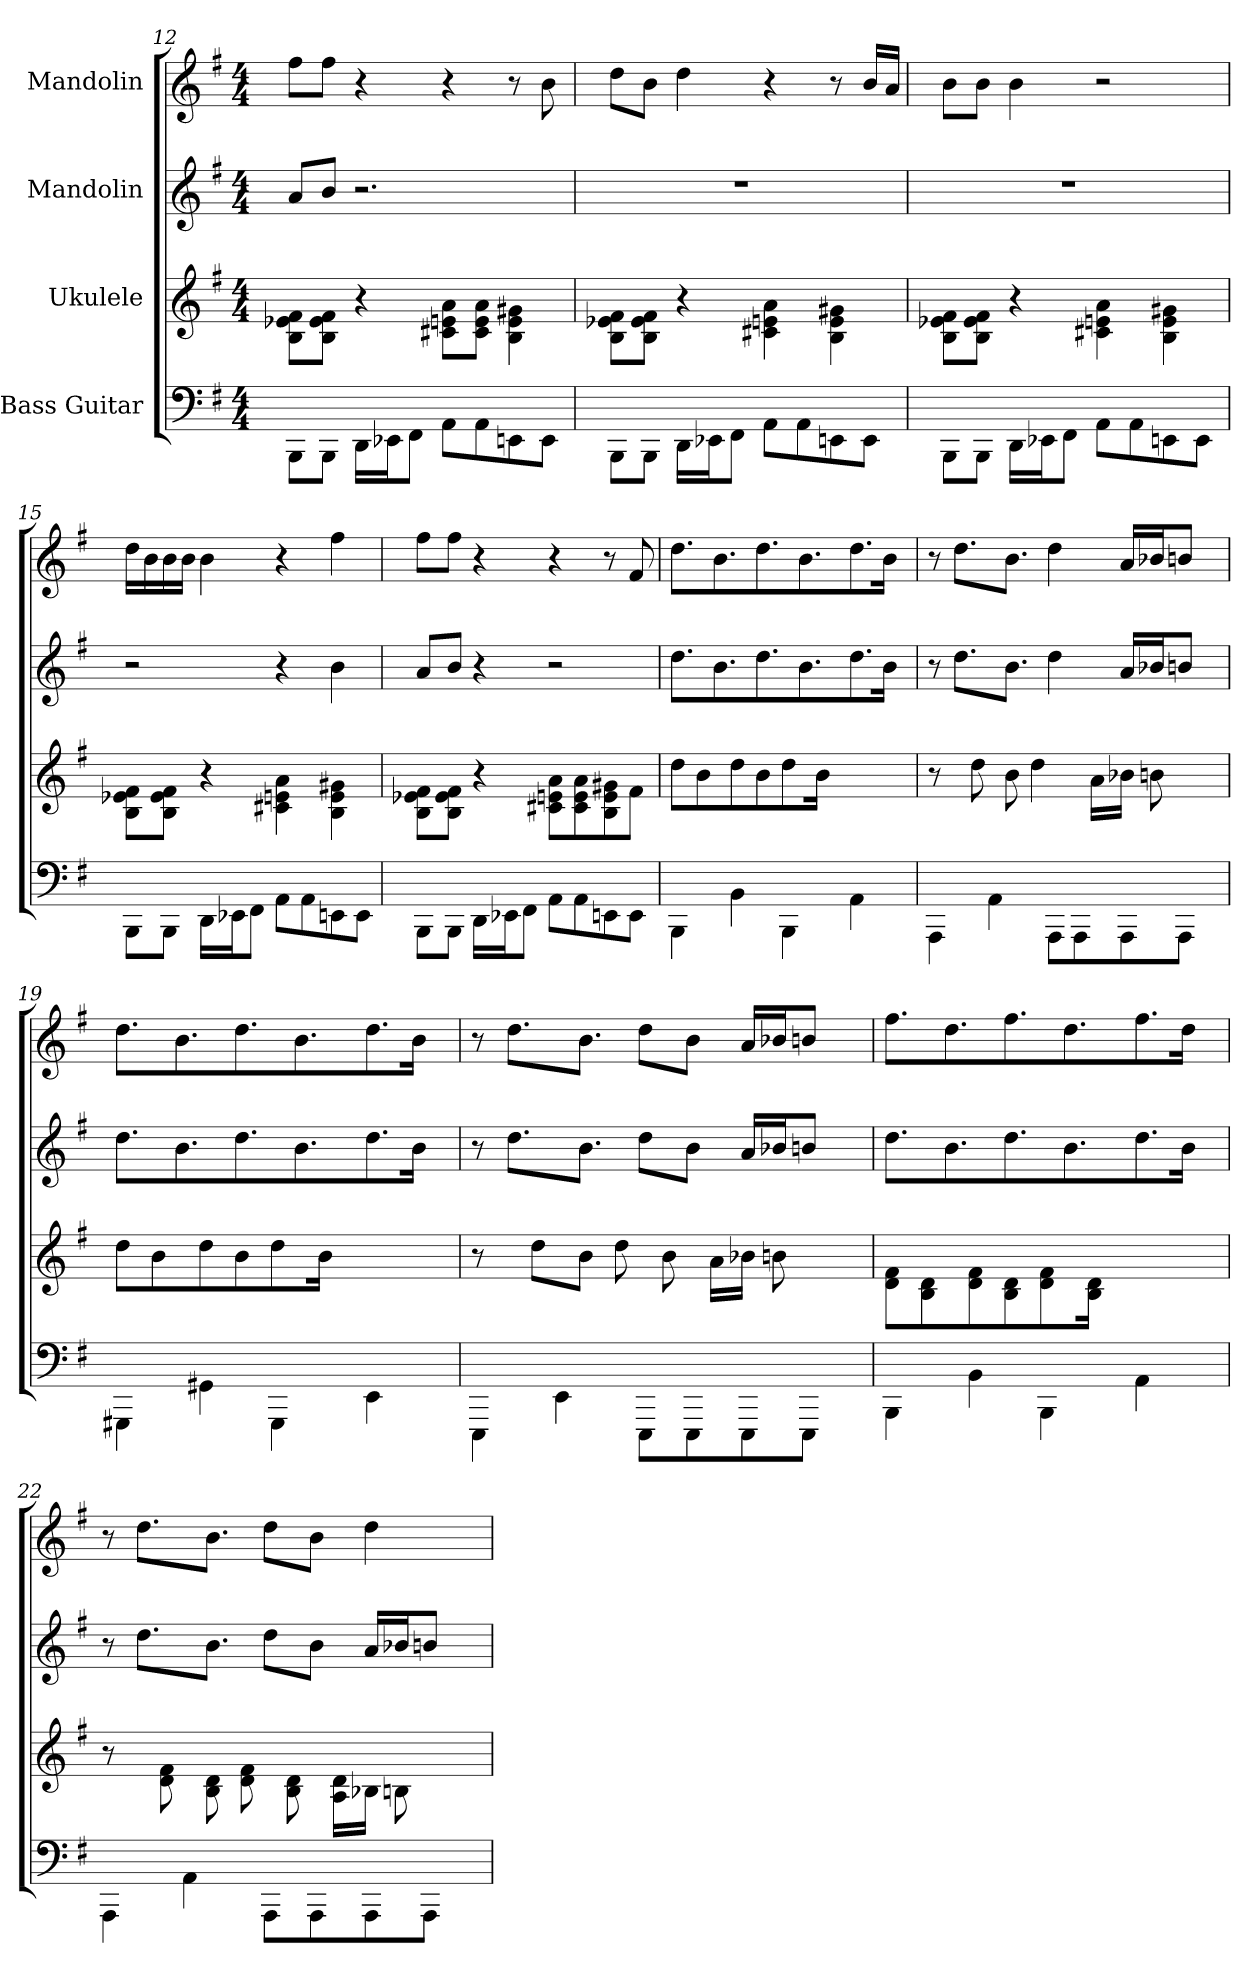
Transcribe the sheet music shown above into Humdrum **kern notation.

**kern	**kern	**kern	**kern
*part4	*part3	*part2	*part1
*staff4	*staff3	*staff2	*staff1
*I"Bass Guitar	*I"Ukulele	*I"Mandolin	*I"Mandolin
*	*	*clefG2	*clefG2
*k[f#]	*k[f#]	*k[f#]	*k[f#]
*G:	*G:	*G:	*G:
*M4/4	*M4/4	*M4/4	*M4/4
=12	=12	=12	=12
8BBBi\L	8Bj\ 8e-j\ 8f#j\L	8aZ/L	8ff#V\L
8BBBi\J	8Bj\ 8e-j\ 8f#j\J	8bZ/J	8ff#V\J
16DDi\LL	4r	2.r	4r
16EE-i\J	.	.	.
8FF#i\J	.	.	.
8AAi\L	8c#j\ 8ej\ 8aj\L	.	4r
8AAi\	8c#j\ 8ej\ 8aj\J	.	.
8EEi\	4Bj\ 4ej\ 4g#j\	.	8r
8EEi\J	.	.	8bV\
!!LO:LB:g=z
=13	=13	=13	=13
8BBBi\L	8Bj\ 8e-j\ 8f#j\L	1r	8ddV\L
8BBBi\J	8Bj\ 8e-j\ 8f#j\J	.	8bV\J
16DDi\LL	4r	.	4ddV\
16EE-i\J	.	.	.
8FF#i\J	.	.	.
8AAi\L	4c#j\ 4ej\ 4aj\	.	4r
8AAi\	.	.	.
8EEi\	4Bj\ 4ej\ 4g#j\	.	8r
8EEi\J	.	.	16bV/LL
.	.	.	16aV/JJ
=14	=14	=14	=14
8BBBi\L	8Bj\ 8e-j\ 8f#j\L	1r	8bV\L
8BBBi\J	8Bj\ 8e-j\ 8f#j\J	.	8bV\J
16DDi\LL	4r	.	4bV\
16EE-i\J	.	.	.
8FF#i\J	.	.	.
8AAi\L	4c#j\ 4ej\ 4aj\	.	2r
8AAi\	.	.	.
8EEi\	4Bj\ 4ej\ 4g#j\	.	.
8EEi\J	.	.	.
=15	=15	=15	=15
8BBBi\L	8Bj\ 8e-j\ 8f#j\L	2r	16ddV\LL
.	.	.	16bV\
8BBBi\J	8Bj\ 8e-j\ 8f#j\J	.	16bV\
.	.	.	16bV\JJ
16DDi\LL	4r	.	4bV\
16EE-i\J	.	.	.
8FF#i\J	.	.	.
8AAi\L	4c#j\ 4ej\ 4aj\	4r	4r
8AAi\	.	.	.
8EEi\	4Bj\ 4ej\ 4g#j\	4bZ\	4ff#V\
8EEi\J	.	.	.
=16	=16	=16	=16
8BBBi\L	8Bj\ 8e-j\ 8f#j\L	8aZ/L	8ff#V\L
8BBBi\J	8Bj\ 8e-j\ 8f#j\J	8bZ/J	8ff#V\J
16DDi\LL	4r	4r	4r
16EE-i\J	.	.	.
8FF#i\J	.	.	.
8AAi\L	8c#j\ 8ej\ 8aj\L	2r	4r
8AAi\	8c#j\ 8ej\ 8aj\	.	.
8EEi\	8Bj\ 8ej\ 8g#j\	.	8r
8EEi\J	8f#j\J	.	8f#V/
=17	=17	=17	=17
4BBBi\	8ddj\L	8.ddZ\L	8.ddV\L
.	8bj\	.	.
.	.	8.bZ\	8.bV\
4BBi\	8ddj\	.	.
.	8bj\	8.ddZ\	8.ddV\
4BBBi\	8ddj\	.	.
.	.	8.bZ\	8.bV\
.	16bj\Jk	.	.
.	4ryy	.	.
4AAi\	.	8.ddZ\	8.ddV\
.	16ryy	16bZ\Jk	16bV\Jk
16ryy	16ryy	16ryy	16ryy
=18	=18	=18	=18
4AAAi\	8r	8r	8r
.	16ryy	8.ddZ\L	8.ddV\L
.	8ddj\	.	.
4AAi\	.	.	.
.	8bj\	8.bZ\J	8.bV\J
.	4ddj\	.	.
8AAAi\L	.	4ddZ\	4ddV\
8AAAi\	.	.	.
.	16aj\LL	.	.
8AAAi\	16b-j\JJ	16aZ/LL	16aV/LL
.	8bj\	16b-XZ/J	16b-XV/J
8AAAi\J	.	8bnZ/J	8bnV/J
.	8ryy	.	.
16ryy	.	16ryy	16ryy
!!LO:PB:g=z
=19	=19	=19	=19
4GGG#i\	8ddj\L	8.ddZ\L	8.ddV\L
.	8bj\	.	.
.	.	8.bZ\	8.bV\
4GG#i\	8ddj\	.	.
.	8bj\	8.ddZ\	8.ddV\
4GGG#i\	8ddj\	.	.
.	.	8.bZ\	8.bV\
.	16bj\Jk	.	.
.	4ryy	.	.
4EEi\	.	8.ddZ\	8.ddV\
.	16ryy	16bZ\Jk	16bV\Jk
16ryy	16ryy	16ryy	16ryy
=20	=20	=20	=20
4EEEi\	8r	8r	8r
.	16ryy	8.ddZ\L	8.ddV\L
.	8ddj\L	.	.
4EEi\	.	.	.
.	8bj\J	8.bZ\J	8.bV\J
.	8ddj\	.	.
8EEEi\L	.	8ddZ\L	8ddV\L
.	8bj\	.	.
8EEEi\	.	8bZ\J	8bV\J
.	16aj\LL	.	.
8EEEi\	16b-j\JJ	16aZ/LL	16aV/LL
.	8bj\	16b-XZ/J	16b-XV/J
8EEEi\J	.	8bnZ/J	8bnV/J
.	8ryy	.	.
16ryy	.	16ryy	16ryy
=21	=21	=21	=21
4BBBi\	8dj\ 8f#j\L	8.ddZ\L	8.ff#V\L
.	8Bj\ 8dj\	.	.
.	.	8.bZ\	8.ddV\
4BBi\	8dj\ 8f#j\	.	.
.	8Bj\ 8dj\	8.ddZ\	8.ff#V\
4BBBi\	8dj\ 8f#j\	.	.
.	.	8.bZ\	8.ddV\
.	16Bj\ 16dj\Jk	.	.
.	4ryy	.	.
4AAi\	.	8.ddZ\	8.ff#V\
.	16ryy	16bZ\Jk	16ddV\Jk
16ryy	16ryy	16ryy	16ryy
=22	=22	=22	=22
4AAAi\	8r	8r	8r
.	16ryy	8.ddZ\L	8.ddV\L
.	8dj\ 8f#j\	.	.
4AAi\	.	.	.
.	8Bj\ 8dj\	8.bZ\J	8.bV\J
.	8dj\ 8f#j\	.	.
8AAAi\L	.	8ddZ\L	8ddV\L
.	8Bj\ 8dj\	.	.
8AAAi\	.	8bZ\J	8bV\J
.	16Aj\ 16dj\LL	.	.
8AAAi\	16B-j\JJ	16aZ/LL	4ddV\
.	8Bj\	16b-XZ/J	.
8AAAi\J	.	8bnZ/J	.
.	8ryy	.	.
16ryy	.	16ryy	16ryy
=	=	=	=
*-	*-	*-	*-
